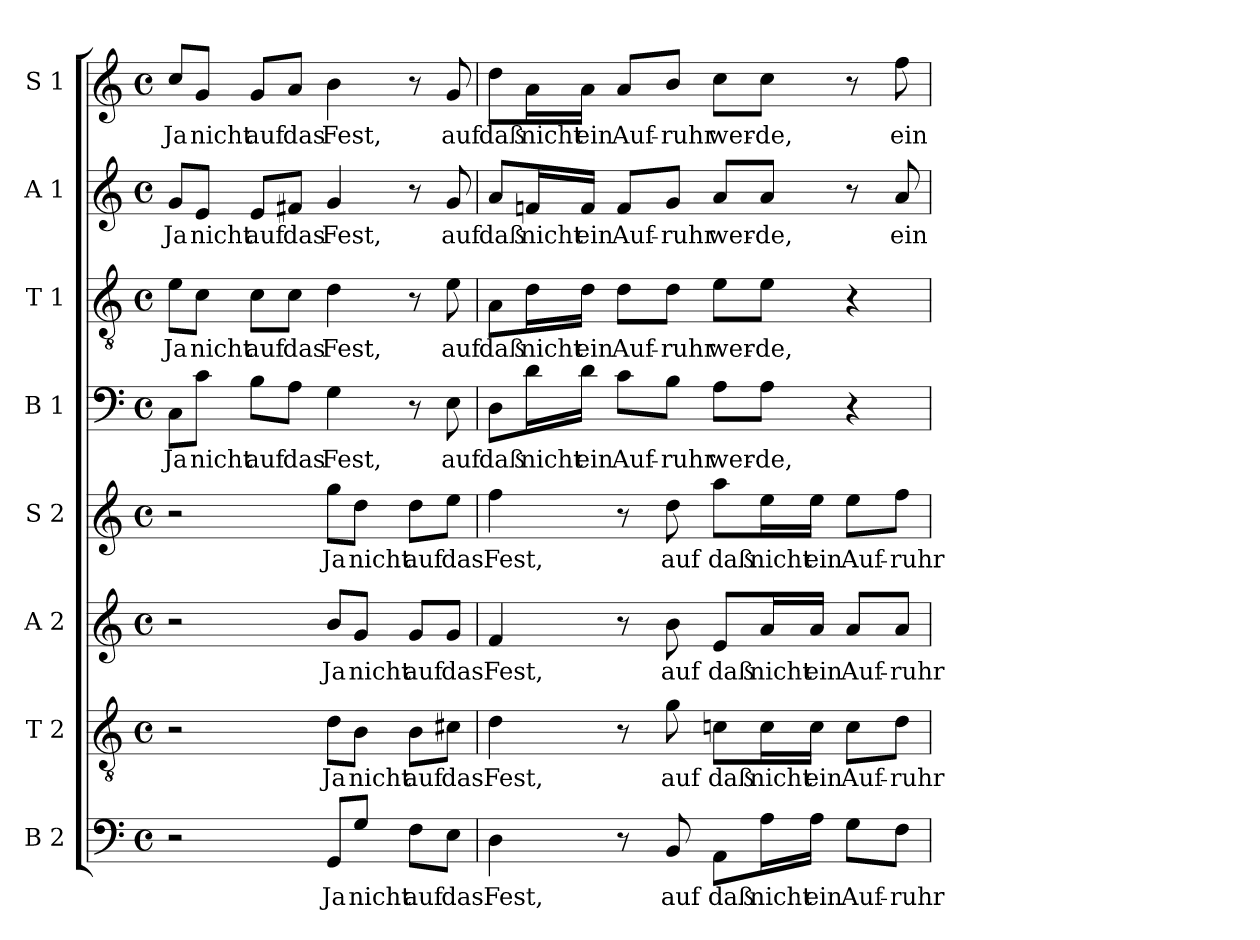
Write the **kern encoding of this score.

**kern	**text	**kern	**text	**kern	**text	**kern	**text	**kern	**text	**kern	**text	**kern	**text	**kern	**text
*part8	*part8	*part7	*part7	*part6	*part6	*part5	*part5	*part4	*part4	*part3	*part3	*part2	*part2	*part1	*part1
*staff8	*staff8	*staff7	*staff7	*staff6	*staff6	*staff5	*staff5	*staff4	*staff4	*staff3	*staff3	*staff2	*staff2	*staff1	*staff1
*I"B 2	*	*I"T 2	*	*I"A 2	*	*I"S 2	*	*I"B 1	*	*I"T 1	*	*I"A 1	*	*I"S 1	*
*clefF4	*	*clefGv2	*	*clefG2	*	*clefG2	*	*clefF4	*	*clefGv2	*	*clefG2	*	*clefG2	*
*k[]	*	*k[]	*	*k[]	*	*k[]	*	*k[]	*	*k[]	*	*k[]	*	*k[]	*
*C:	*	*C:	*	*C:	*	*C:	*	*C:	*	*C:	*	*C:	*	*C:	*
*M4/4	*	*M4/4	*	*M4/4	*	*M4/4	*	*M4/4	*	*M4/4	*	*M4/4	*	*M4/4	*
*met(c)	*	*met(c)	*	*met(c)	*	*met(c)	*	*met(c)	*	*met(c)	*	*met(c)	*	*met(c)	*
=1	=1	=1	=1	=1	=1	=1	=1	=1	=1	=1	=1	=1	=1	=1	=1
!	!	!	!	!	!	!	!	!	!LO:LY:b	!	!LO:LY:b	!	!LO:LY:b	!	!LO:LY:b
2r	.	2r	.	2r	.	2r	.	8C\L	Ja	8e\L	Ja	8g/L	Ja	8cc/L	Ja
!	!	!	!	!	!	!	!	!	!LO:LY:b	!	!LO:LY:b	!	!LO:LY:b	!	!LO:LY:b
.	.	.	.	.	.	.	.	8c\J	nicht	8c\J	nicht	8e/J	nicht	8g/J	nicht
!	!	!	!	!	!	!	!	!	!LO:LY:b	!	!LO:LY:b	!	!LO:LY:b	!	!LO:LY:b
.	.	.	.	.	.	.	.	8B\L	auf	8c\L	auf	8e/L	auf	8g/L	auf
!	!	!	!	!	!	!	!	!	!LO:LY:b	!	!LO:LY:b	!	!LO:LY:b	!	!LO:LY:b
.	.	.	.	.	.	.	.	8A\J	das	8c\J	das	8f#X/J	das	8a/J	das
!	!LO:LY:b	!	!LO:LY:b	!	!LO:LY:b	!	!LO:LY:b	!	!LO:LY:b	!	!LO:LY:b	!	!LO:LY:b	!	!LO:LY:b
8GG/L	Ja	8d\L	Ja	8b/L	Ja	8gg\L	Ja	4G\	Fest,	4d\	Fest,	4g/	Fest,	4b\	Fest,
!	!LO:LY:b	!	!LO:LY:b	!	!LO:LY:b	!	!LO:LY:b	!	!	!	!	!	!	!	!
8G/J	nicht	8B\J	nicht	8g/J	nicht	8dd\J	nicht	.	.	.	.	.	.	.	.
!	!LO:LY:b	!	!LO:LY:b	!	!LO:LY:b	!	!LO:LY:b	!	!	!	!	!	!	!	!
8F\L	auf	8B\L	auf	8g/L	auf	8dd\L	auf	8r	.	8r	.	8r	.	8r	.
!	!LO:LY:b	!	!LO:LY:b	!	!LO:LY:b	!	!LO:LY:b	!	!LO:LY:b	!	!LO:LY:b	!	!LO:LY:b	!	!LO:LY:b
8E\J	das	8c#X\J	das	8g/J	das	8ee\J	das	8E\	auf	8e\	auf	8g/	auf	8g/	auf
=2	=2	=2	=2	=2	=2	=2	=2	=2	=2	=2	=2	=2	=2	=2	=2
!	!LO:LY:b	!	!LO:LY:b	!	!LO:LY:b	!	!LO:LY:b	!	!LO:LY:b	!	!LO:LY:b	!	!LO:LY:b	!	!LO:LY:b
4D\	Fest,	4d\	Fest,	4f/	Fest,	4ff\	Fest,	8D\L	daß	8A\L	daß	8a/L	daß	8dd\L	daß
!	!	!	!	!	!	!	!	!	!LO:LY:b	!	!LO:LY:b	!	!LO:LY:b	!	!LO:LY:b
.	.	.	.	.	.	.	.	16d\L	nicht	16d\L	nicht	16fn/L	nicht	16a\L	nicht
!	!	!	!	!	!	!	!	!	!LO:LY:b	!	!LO:LY:b	!	!LO:LY:b	!	!LO:LY:b
.	.	.	.	.	.	.	.	16d\JJ	ein	16d\JJ	ein	16f/JJ	ein	16a\JJ	ein
!	!	!	!	!	!	!	!	!	!LO:LY:b	!	!LO:LY:b	!	!LO:LY:b	!	!LO:LY:b
8r	.	8r	.	8r	.	8r	.	8c\L	Auf-	8d\L	Auf-	8f/L	Auf-	8a/L	Auf-
!	!LO:LY:b	!	!LO:LY:b	!	!LO:LY:b	!	!LO:LY:b	!	!LO:LY:b	!	!LO:LY:b	!	!LO:LY:b	!	!LO:LY:b
8BB/	auf	8g\	auf	8b\	auf	8dd\	auf	8B\J	-ruhr	8d\J	-ruhr	8g/J	-ruhr	8b/J	-ruhr
!	!LO:LY:b	!	!LO:LY:b	!	!LO:LY:b	!	!LO:LY:b	!	!LO:LY:b	!	!LO:LY:b	!	!LO:LY:b	!	!LO:LY:b
8AA\L	daß	8cn\L	daß	8e/L	daß	8aa\L	daß	8A\L	wer-	8e\L	wer-	8a/L	wer-	8cc\L	wer-
!	!LO:LY:b	!	!LO:LY:b	!	!LO:LY:b	!	!LO:LY:b	!	!LO:LY:b	!	!LO:LY:b	!	!LO:LY:b	!	!LO:LY:b
16A\L	nicht	16c\L	nicht	16a/L	nicht	16ee\L	nicht	8A\J	-de,	8e\J	-de,	8a/J	-de,	8cc\J	-de,
!	!LO:LY:b	!	!LO:LY:b	!	!LO:LY:b	!	!LO:LY:b	!	!	!	!	!	!	!	!
16A\JJ	ein	16c\JJ	ein	16a/JJ	ein	16ee\JJ	ein	.	.	.	.	.	.	.	.
!	!LO:LY:b	!	!LO:LY:b	!	!LO:LY:b	!	!LO:LY:b	!	!	!	!	!	!	!	!
8G\L	Auf-	8c\L	Auf-	8a/L	Auf-	8ee\L	Auf-	4r	.	4r	.	8r	.	8r	.
!	!LO:LY:b	!	!LO:LY:b	!	!LO:LY:b	!	!LO:LY:b	!	!	!	!	!	!LO:LY:b	!	!LO:LY:b
8F\J	-ruhr	8d\J	-ruhr	8a/J	-ruhr	8ff\J	-ruhr	.	.	.	.	8a/	ein	8ff\	ein
=	=	=	=	=	=	=	=	=	=	=	=	=	=	=	=
*-	*-	*-	*-	*-	*-	*-	*-	*-	*-	*-	*-	*-	*-	*-	*-
